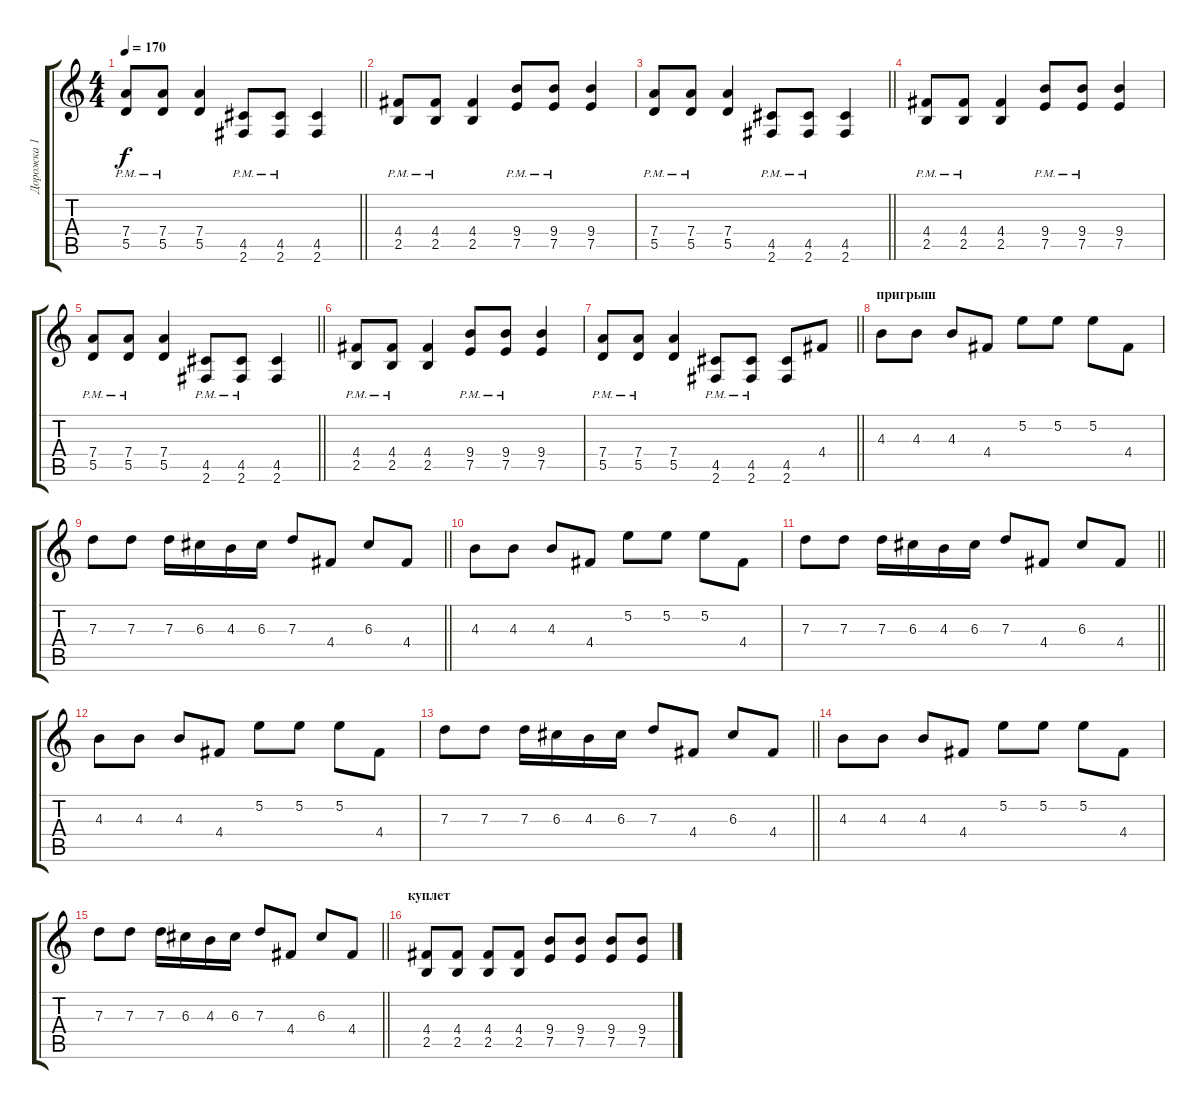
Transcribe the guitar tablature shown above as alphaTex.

\track ("Дорожка 1" "Дорожка 1") {instrument distortionguitar}
\staff {score tabs}
\tuning (E4 B3 G3 D3 A2 E2) {hide}
\ts (4 4)
\tempo 170
\clef g2
\barLineRight lightlight
\ks c
(7.4{pm} 5.5{pm}).8{dy f} (7.4{pm} 5.5{pm}).8 (7.4 5.5).4 (4.5{pm} 2.6{pm}).8 (4.5{pm} 2.6{pm}).8 (4.5 2.6).4 |
(4.4{pm} 2.5{pm}).8 (4.4{pm} 2.5{pm}).8 (4.4 2.5).4 (9.4{pm} 7.5{pm}).8 (9.4{pm} 7.5{pm}).8 (9.4 7.5).4 |
\barLineRight lightlight
(7.4{pm} 5.5{pm}).8 (7.4{pm} 5.5{pm}).8 (7.4 5.5).4 (4.5{pm} 2.6{pm}).8 (4.5{pm} 2.6{pm}).8 (4.5 2.6).4 |
(4.4{pm} 2.5{pm}).8 (4.4{pm} 2.5{pm}).8 (4.4 2.5).4 (9.4{pm} 7.5{pm}).8 (9.4{pm} 7.5{pm}).8 (9.4 7.5).4 |
\barLineRight lightlight
(7.4{pm} 5.5{pm}).8 (7.4{pm} 5.5{pm}).8 (7.4 5.5).4 (4.5{pm} 2.6{pm}).8 (4.5{pm} 2.6{pm}).8 (4.5 2.6).4 |
(4.4{pm} 2.5{pm}).8 (4.4{pm} 2.5{pm}).8 (4.4 2.5).4 (9.4{pm} 7.5{pm}).8 (9.4{pm} 7.5{pm}).8 (9.4 7.5).4 |
\barLineRight lightlight
(7.4{pm} 5.5{pm}).8 (7.4{pm} 5.5{pm}).8 (7.4 5.5).4 (4.5{pm} 2.6{pm}).8 (4.5{pm} 2.6{pm}).8 (4.5 2.6).8 4.4.8 |
\section ("" "пригрыш")
4.3.8 4.3.8 4.3.8 4.4.8 5.2.8 5.2.8 5.2.8 4.4.8 |
\barLineRight lightlight
7.3.8 7.3.8 7.3.16 6.3.16 4.3.16 6.3.16 7.3.8 4.4.8 6.3.8 4.4.8 |
4.3.8 4.3.8 4.3.8 4.4.8 5.2.8 5.2.8 5.2.8 4.4.8 |
\barLineRight lightlight
7.3.8 7.3.8 7.3.16 6.3.16 4.3.16 6.3.16 7.3.8 4.4.8 6.3.8 4.4.8 |
4.3.8 4.3.8 4.3.8 4.4.8 5.2.8 5.2.8 5.2.8 4.4.8 |
\barLineRight lightlight
7.3.8 7.3.8 7.3.16 6.3.16 4.3.16 6.3.16 7.3.8 4.4.8 6.3.8 4.4.8 |
4.3.8 4.3.8 4.3.8 4.4.8 5.2.8 5.2.8 5.2.8 4.4.8 |
\barLineRight lightlight
7.3.8 7.3.8 7.3.16 6.3.16 4.3.16 6.3.16 7.3.8 4.4.8 6.3.8 4.4.8 |
\section ("" "куплет")
(4.4 2.5).8 (4.4 2.5).8 (4.4 2.5).8 (4.4 2.5).8 (9.4 7.5).8 (9.4 7.5).8 (9.4 7.5).8 (9.4 7.5).8
